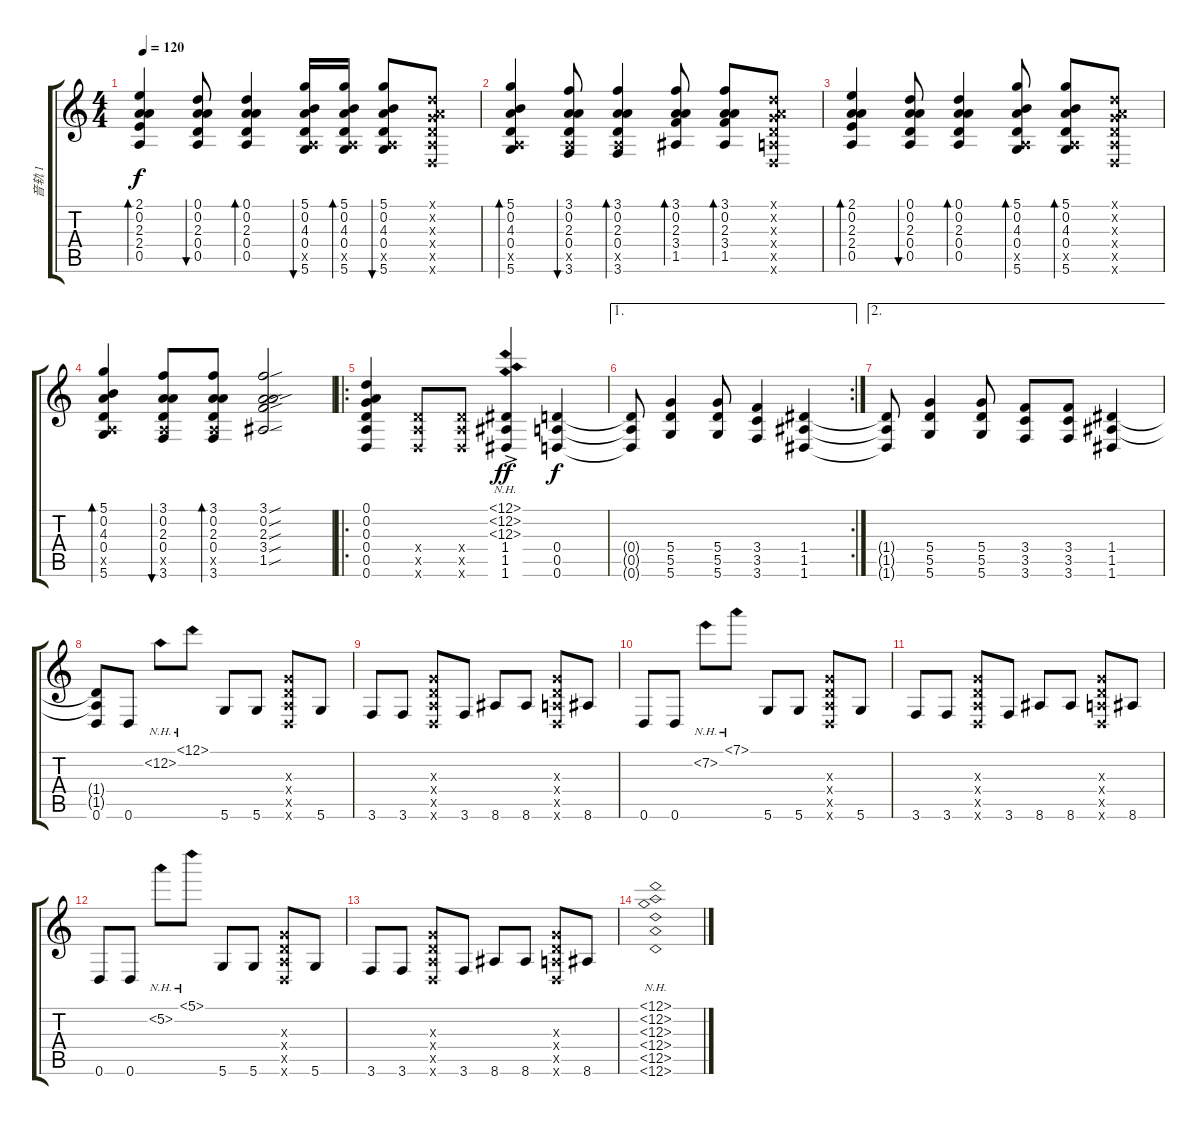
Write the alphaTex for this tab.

\track ("音轨 1" "音轨 1") {instrument acousticguitarsteel}
\staff {score tabs}
\tuning (D4 A3 G3 D3 A2 D2) {hide}
\ts (4 4)
\tempo 120
\clef g2
\ks c
(2.1 0.2 2.3 2.4 0.5).4{bd 60 dy f} (0.1 0.2 2.3 0.4 0.5).8{bu 60} (0.1 0.2 2.3 0.4 0.5).4{bd 60} (5.1 0.2 4.3 0.4 0.5{x} 5.6).16{bu 60} (5.1 0.2 4.3 0.4 0.5{x} 5.6).16{bd 60} (5.1 0.2 4.3 0.4 0.5{x} 5.6).8{bu 60} (0.1{x} 0.2{x} 0.3{x} 0.4{x} 0.5{x} 0.6{x}).8 |
(5.1 0.2 4.3 0.4 0.5{x} 5.6).4{bd 60} (3.1 0.2 2.3 0.4 0.5{x} 3.6).8{bu 60} (3.1 0.2 2.3 0.4 0.5{x} 3.6).4{bd 60} (3.1 0.2 2.3 3.4 1.5).8{bd 60} (3.1 0.2 2.3 3.4 1.5).8{bd 60} (0.1{x} 0.2{x} 0.3{x} 0.4{x} 0.5{x} 0.6{x}).8 |
(2.1 0.2 2.3 2.4 0.5).4{bd 60} (0.1 0.2 2.3 0.4 0.5).8{bu 60} (0.1 0.2 2.3 0.4 0.5).4{bd 60} (5.1 0.2 4.3 0.4 0.5{x} 5.6).8{bd 60} (5.1 0.2 4.3 0.4 0.5{x} 5.6).8{bd 60} (0.1{x} 0.2{x} 0.3{x} 0.4{x} 0.5{x} 0.6{x}).8 |
(5.1 0.2 4.3 0.4 0.5{x} 5.6).4{bd 60} (3.1 0.2 2.3 0.4 0.5{x} 3.6).8{bu 60} (3.1 0.2 2.3 0.4 0.5{x} 3.6).8{bd 60} (3.1{sou} 0.2{sou} 2.3{sou} 3.4{sou} 1.5{sou}).2 |
\ro
(0.1 0.2 0.3 0.4 0.5 0.6).4 (0.4{x} 0.5{x} 0.6{x}).8 (0.4{x} 0.5{x} 0.6{x}).8 (12.1{nh} 12.2{nh} 12.3{nh ac} 1.4 1.5 1.6).4{dy ff} (0.4 0.5 0.6).4{dy f} |
\ae 1
\rc 2
(0.4{t} 0.5{t} 0.6{t}).8 (5.4 5.5 5.6).4 (5.4 5.5 5.6).8 (3.4 3.5 3.6).4 (1.4 1.5 1.6).4 |
\ae 2
(1.4{t} 1.5{t} 1.6{t}).8 (5.4 5.5 5.6).4 (5.4 5.5 5.6).8 (3.4 3.5 3.6).8 (3.4 3.5 3.6).8 (1.4 1.5 1.6).4 |
(1.4{t} 1.5{t} 0.6).8 0.6.8 12.2{nh}.8 12.1{nh}.8 5.6.8 5.6.8 (0.3{x} 0.4{x} 0.5{x} 0.6{x}).8 5.6.8 |
3.6.8 3.6.8 (0.3{x} 0.4{x} 0.5{x} 0.6{x}).8 3.6.8 8.6.8 8.6.8 (0.3{x} 0.4{x} 0.5{x} 0.6{x}).8 8.6.8 |
0.6.8 0.6.8 7.2{nh}.8 7.1{nh}.8 5.6.8 5.6.8 (0.3{x} 0.4{x} 0.5{x} 0.6{x}).8 5.6.8 |
3.6.8 3.6.8 (0.3{x} 0.4{x} 0.5{x} 0.6{x}).8 3.6.8 8.6.8 8.6.8 (0.3{x} 0.4{x} 0.5{x} 0.6{x}).8 8.6.8 |
0.6.8 0.6.8 5.2{nh}.8 5.1{nh}.8 5.6.8 5.6.8 (0.3{x} 0.4{x} 0.5{x} 0.6{x}).8 5.6.8 |
3.6.8 3.6.8 (0.3{x} 0.4{x} 0.5{x} 0.6{x}).8 3.6.8 8.6.8 8.6.8 (0.3{x} 0.4{x} 0.5{x} 0.6{x}).8 8.6.8 |
(12.1{nh} 12.2{nh} 12.3{nh} 12.4{nh} 12.5{nh} 12.6{nh}).1
